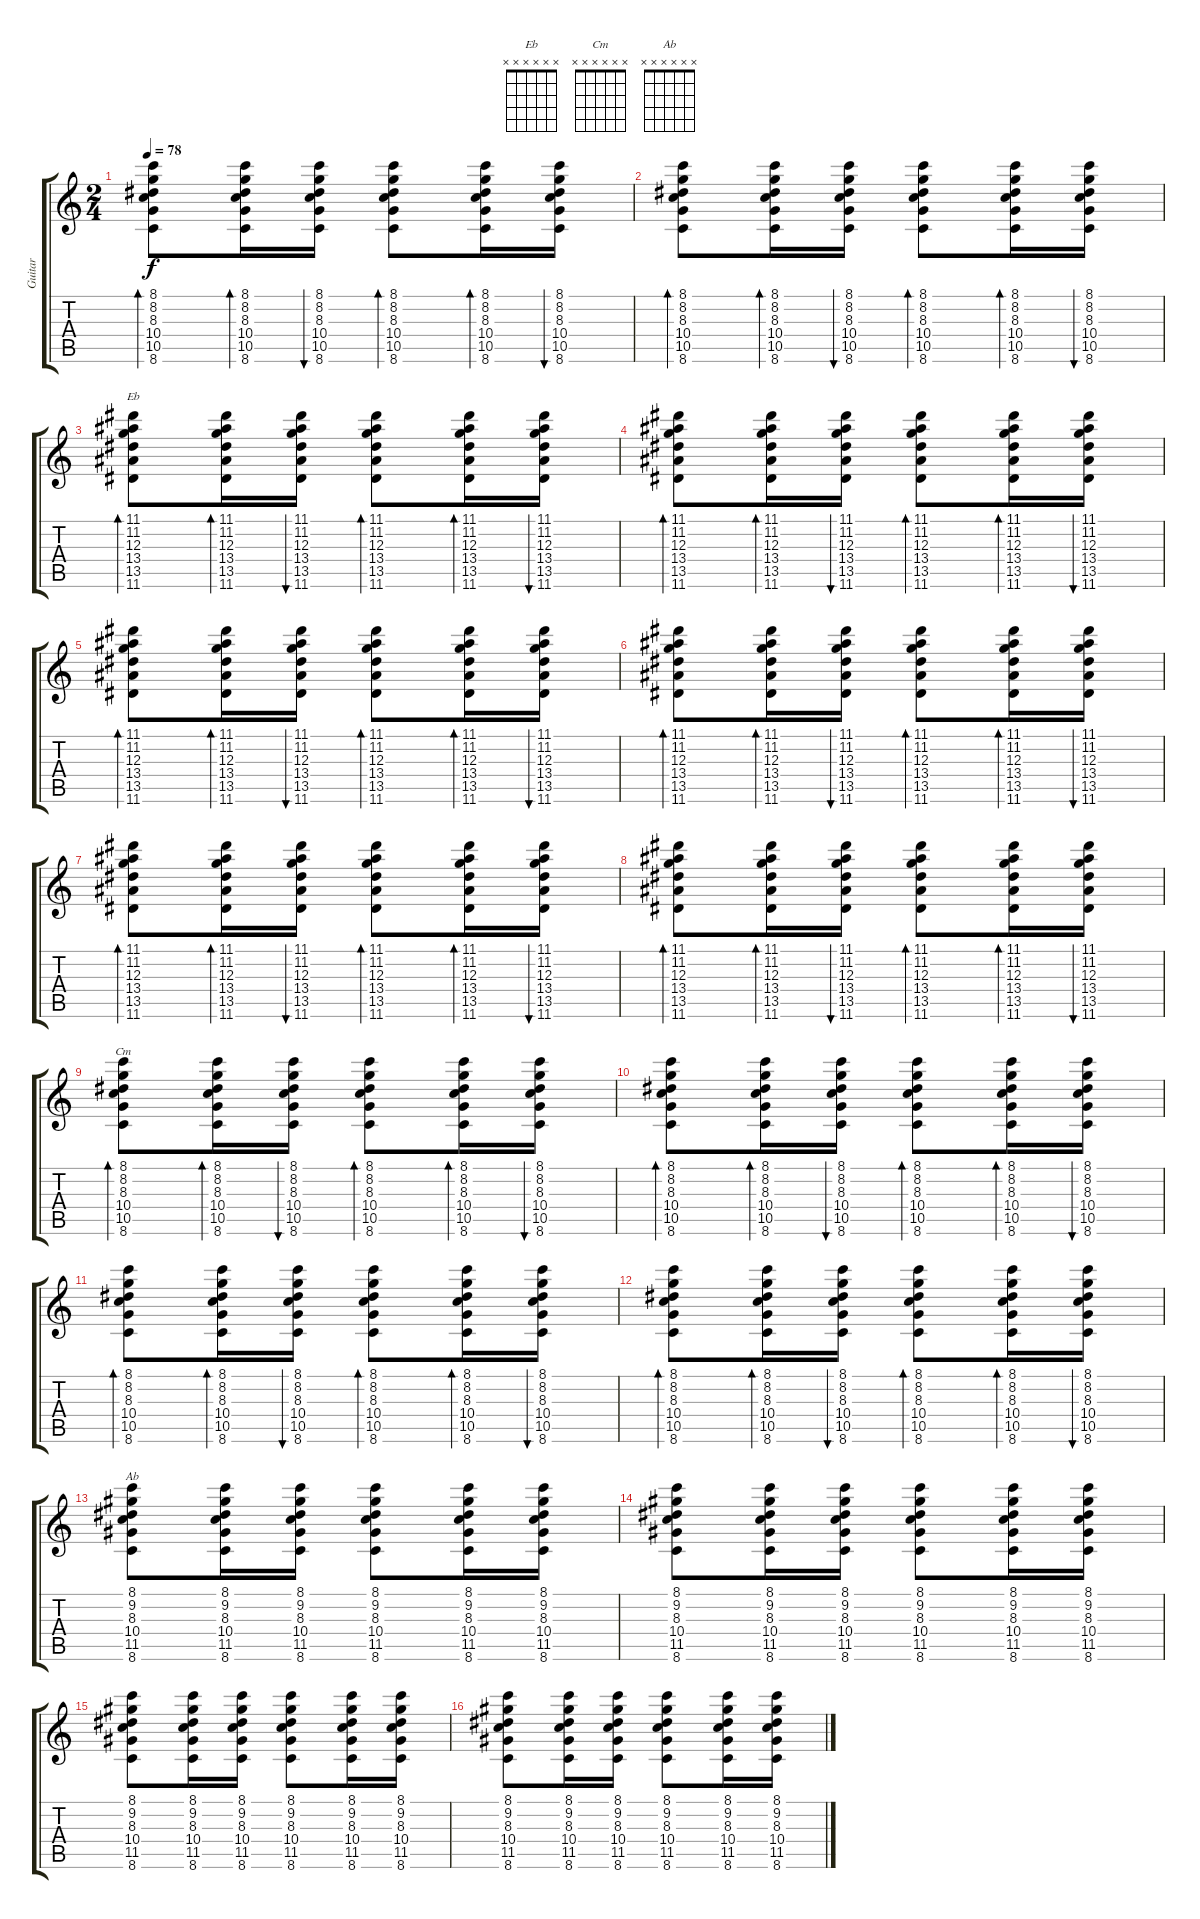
\track ("Guitar" "Guitar") {instrument acousticguitarnylon}
\staff {score tabs}
\tuning (E4 B3 G3 D3 A2 E2) {hide}
\chord ("Eb" x x x x x x)
\chord ("Cm" x x x x x x)
\chord ("Ab" x x x x x x)
\ts (2 4)
\tempo 78
\clef g2
\ks c
(8.1 8.2 8.3 10.4 10.5 8.6).8{bd 30 dy f} (8.1 8.2 8.3 10.4 10.5 8.6).16{bd 30} (8.1 8.2 8.3 10.4 10.5 8.6).16{bu 30} (8.1 8.2 8.3 10.4 10.5 8.6).8{bd 30} (8.1 8.2 8.3 10.4 10.5 8.6).16{bd 30} (8.1 8.2 8.3 10.4 10.5 8.6).16{bu 30} |
(8.1 8.2 8.3 10.4 10.5 8.6).8{bd 30} (8.1 8.2 8.3 10.4 10.5 8.6).16{bd 30} (8.1 8.2 8.3 10.4 10.5 8.6).16{bu 30} (8.1 8.2 8.3 10.4 10.5 8.6).8{bd 30} (8.1 8.2 8.3 10.4 10.5 8.6).16{bd 30} (8.1 8.2 8.3 10.4 10.5 8.6).16{bu 30} |
(11.1 11.2 12.3 13.4 13.5 11.6).8{bd 30 ch "Eb"} (11.1 11.2 12.3 13.4 13.5 11.6).16{bd 30} (11.1 11.2 12.3 13.4 13.5 11.6).16{bu 30} (11.1 11.2 12.3 13.4 13.5 11.6).8{bd 30} (11.1 11.2 12.3 13.4 13.5 11.6).16{bd 30} (11.1 11.2 12.3 13.4 13.5 11.6).16{bu 30} |
(11.1 11.2 12.3 13.4 13.5 11.6).8{bd 30} (11.1 11.2 12.3 13.4 13.5 11.6).16{bd 30} (11.1 11.2 12.3 13.4 13.5 11.6).16{bu 30} (11.1 11.2 12.3 13.4 13.5 11.6).8{bd 30} (11.1 11.2 12.3 13.4 13.5 11.6).16{bd 30} (11.1 11.2 12.3 13.4 13.5 11.6).16{bu 30} |
(11.1 11.2 12.3 13.4 13.5 11.6).8{bd 30} (11.1 11.2 12.3 13.4 13.5 11.6).16{bd 30} (11.1 11.2 12.3 13.4 13.5 11.6).16{bu 30} (11.1 11.2 12.3 13.4 13.5 11.6).8{bd 30} (11.1 11.2 12.3 13.4 13.5 11.6).16{bd 30} (11.1 11.2 12.3 13.4 13.5 11.6).16{bu 30} |
(11.1 11.2 12.3 13.4 13.5 11.6).8{bd 30} (11.1 11.2 12.3 13.4 13.5 11.6).16{bd 30} (11.1 11.2 12.3 13.4 13.5 11.6).16{bu 30} (11.1 11.2 12.3 13.4 13.5 11.6).8{bd 30} (11.1 11.2 12.3 13.4 13.5 11.6).16{bd 30} (11.1 11.2 12.3 13.4 13.5 11.6).16{bu 30} |
(11.1 11.2 12.3 13.4 13.5 11.6).8{bd 30} (11.1 11.2 12.3 13.4 13.5 11.6).16{bd 30} (11.1 11.2 12.3 13.4 13.5 11.6).16{bu 30} (11.1 11.2 12.3 13.4 13.5 11.6).8{bd 30} (11.1 11.2 12.3 13.4 13.5 11.6).16{bd 30} (11.1 11.2 12.3 13.4 13.5 11.6).16{bu 30} |
(11.1 11.2 12.3 13.4 13.5 11.6).8{bd 30} (11.1 11.2 12.3 13.4 13.5 11.6).16{bd 30} (11.1 11.2 12.3 13.4 13.5 11.6).16{bu 30} (11.1 11.2 12.3 13.4 13.5 11.6).8{bd 30} (11.1 11.2 12.3 13.4 13.5 11.6).16{bd 30} (11.1 11.2 12.3 13.4 13.5 11.6).16{bu 30} |
(8.1 8.2 8.3 10.4 10.5 8.6).8{bd 30 ch "Cm"} (8.1 8.2 8.3 10.4 10.5 8.6).16{bd 30} (8.1 8.2 8.3 10.4 10.5 8.6).16{bu 30} (8.1 8.2 8.3 10.4 10.5 8.6).8{bd 30} (8.1 8.2 8.3 10.4 10.5 8.6).16{bd 30} (8.1 8.2 8.3 10.4 10.5 8.6).16{bu 30} |
(8.1 8.2 8.3 10.4 10.5 8.6).8{bd 30} (8.1 8.2 8.3 10.4 10.5 8.6).16{bd 30} (8.1 8.2 8.3 10.4 10.5 8.6).16{bu 30} (8.1 8.2 8.3 10.4 10.5 8.6).8{bd 30} (8.1 8.2 8.3 10.4 10.5 8.6).16{bd 30} (8.1 8.2 8.3 10.4 10.5 8.6).16{bu 30} |
(8.1 8.2 8.3 10.4 10.5 8.6).8{bd 30} (8.1 8.2 8.3 10.4 10.5 8.6).16{bd 30} (8.1 8.2 8.3 10.4 10.5 8.6).16{bu 30} (8.1 8.2 8.3 10.4 10.5 8.6).8{bd 30} (8.1 8.2 8.3 10.4 10.5 8.6).16{bd 30} (8.1 8.2 8.3 10.4 10.5 8.6).16{bu 30} |
(8.1 8.2 8.3 10.4 10.5 8.6).8{bd 30} (8.1 8.2 8.3 10.4 10.5 8.6).16{bd 30} (8.1 8.2 8.3 10.4 10.5 8.6).16{bu 30} (8.1 8.2 8.3 10.4 10.5 8.6).8{bd 30} (8.1 8.2 8.3 10.4 10.5 8.6).16{bd 30} (8.1 8.2 8.3 10.4 10.5 8.6).16{bu 30} |
(8.1 9.2 8.3 10.4 11.5 8.6).8{ch "Ab"} (8.1 9.2 8.3 10.4 11.5 8.6).16 (8.1 9.2 8.3 10.4 11.5 8.6).16 (8.1 9.2 8.3 10.4 11.5 8.6).8 (8.1 9.2 8.3 10.4 11.5 8.6).16 (8.1 9.2 8.3 10.4 11.5 8.6).16 |
(8.1 9.2 8.3 10.4 11.5 8.6).8 (8.1 9.2 8.3 10.4 11.5 8.6).16 (8.1 9.2 8.3 10.4 11.5 8.6).16 (8.1 9.2 8.3 10.4 11.5 8.6).8 (8.1 9.2 8.3 10.4 11.5 8.6).16 (8.1 9.2 8.3 10.4 11.5 8.6).16 |
(8.1 9.2 8.3 10.4 11.5 8.6).8 (8.1 9.2 8.3 10.4 11.5 8.6).16 (8.1 9.2 8.3 10.4 11.5 8.6).16 (8.1 9.2 8.3 10.4 11.5 8.6).8 (8.1 9.2 8.3 10.4 11.5 8.6).16 (8.1 9.2 8.3 10.4 11.5 8.6).16 |
(8.1 9.2 8.3 10.4 11.5 8.6).8 (8.1 9.2 8.3 10.4 11.5 8.6).16 (8.1 9.2 8.3 10.4 11.5 8.6).16 (8.1 9.2 8.3 10.4 11.5 8.6).8 (8.1 9.2 8.3 10.4 11.5 8.6).16 (8.1 9.2 8.3 10.4 11.5 8.6).16
